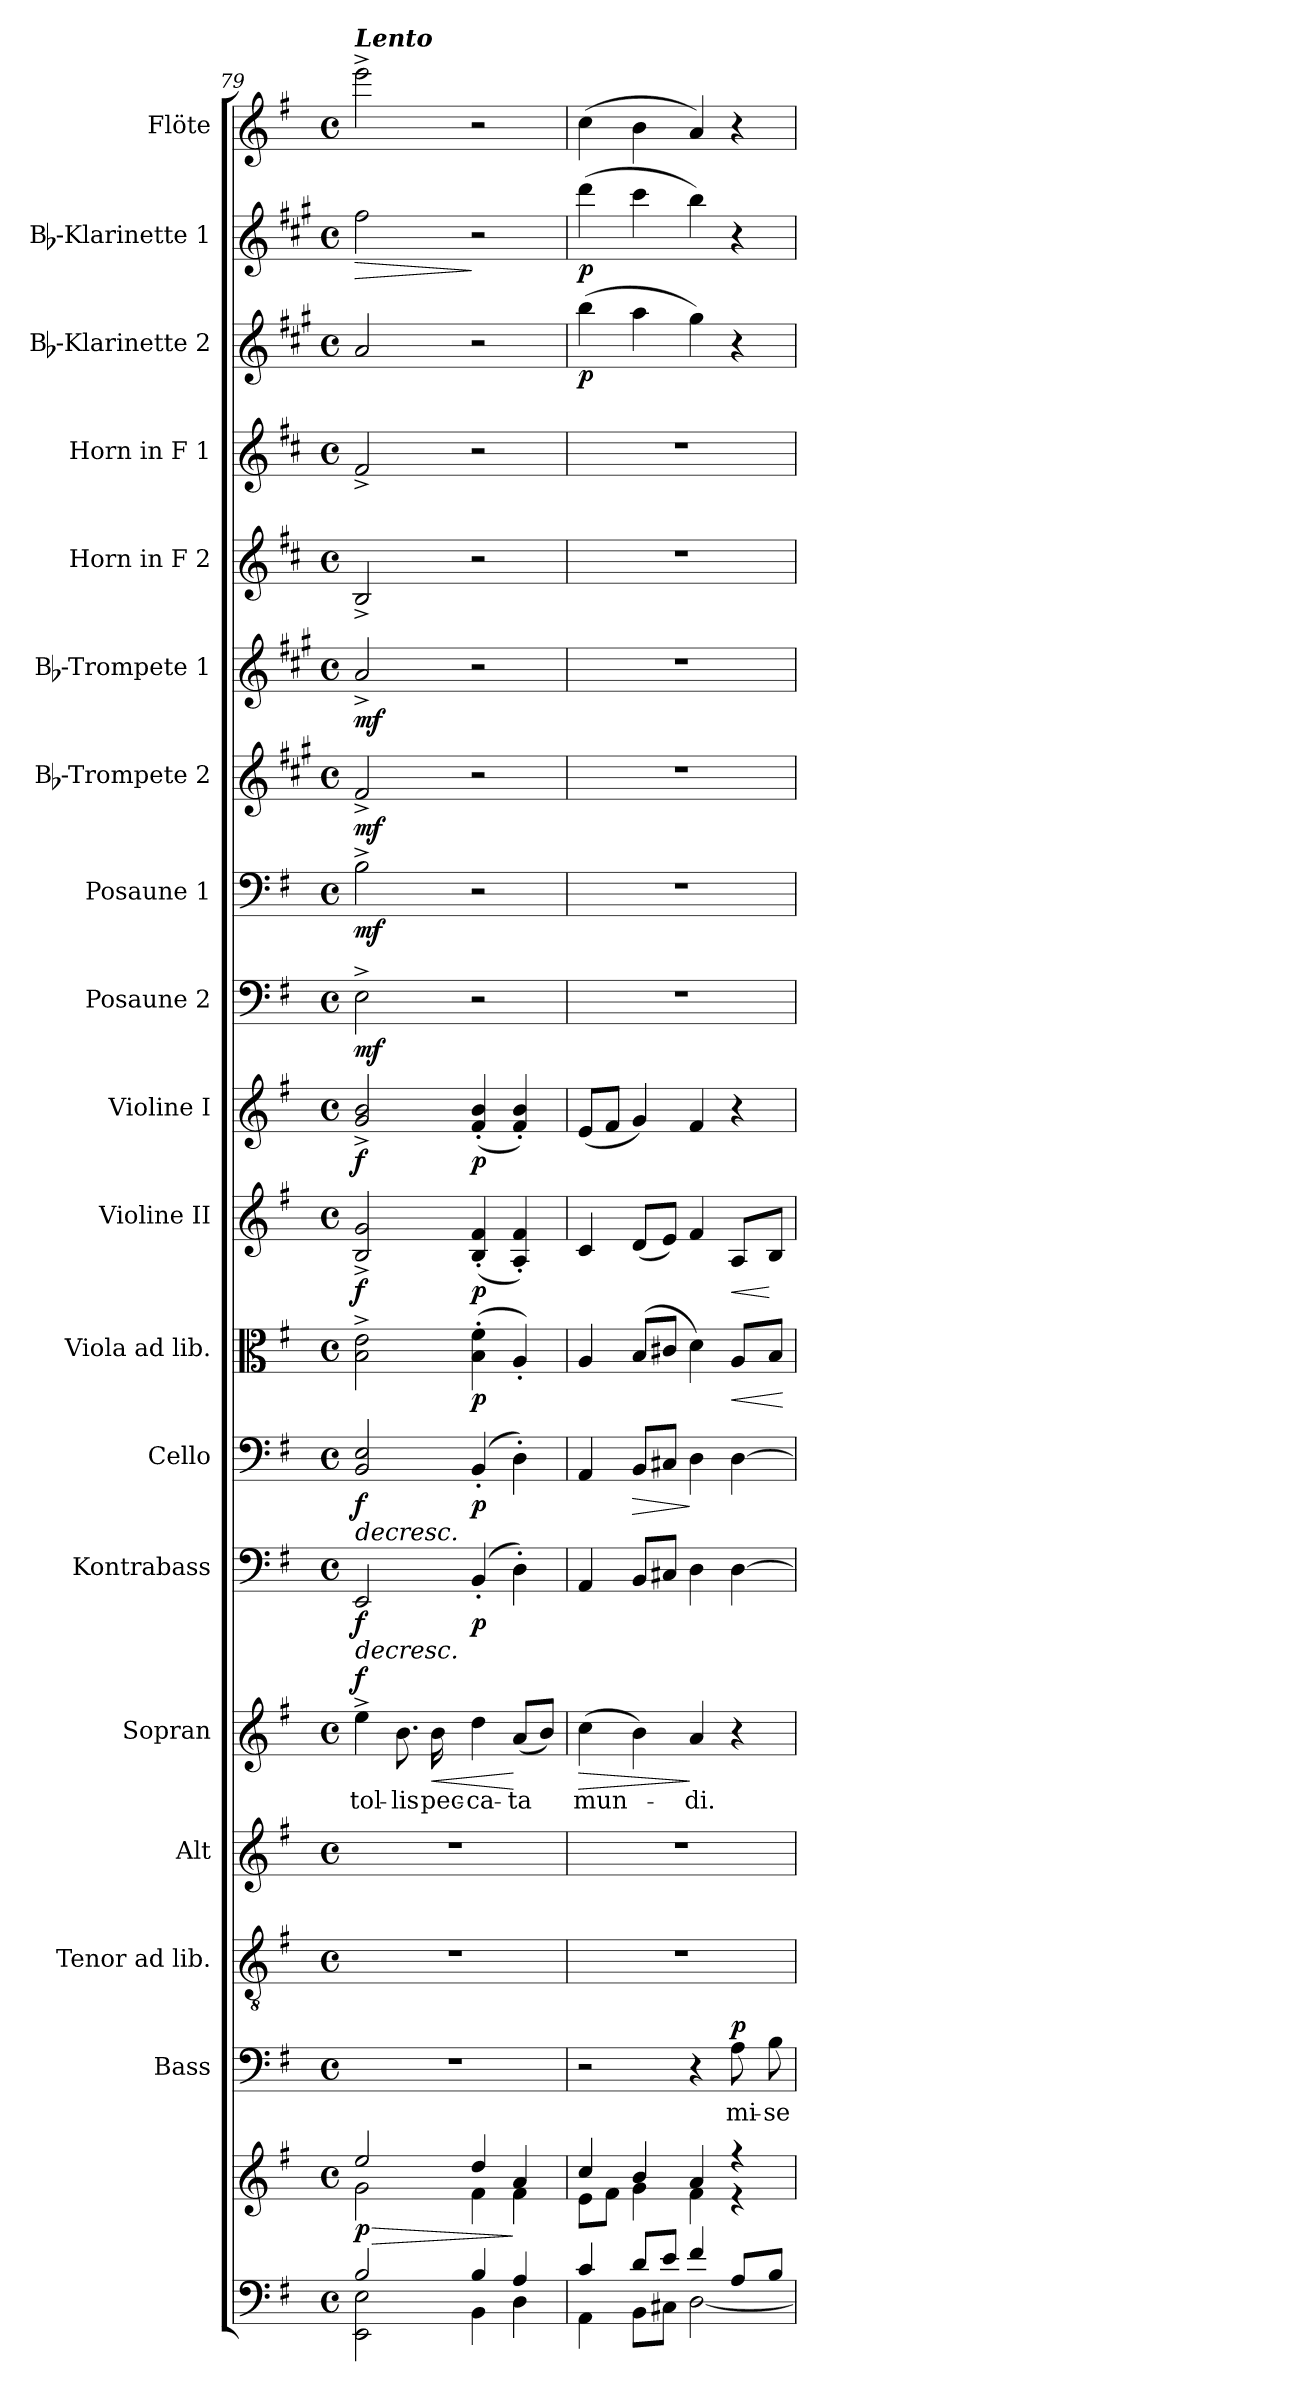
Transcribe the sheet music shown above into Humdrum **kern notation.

**kern	**kern	**dynam	**kern	**text	**dynam	**kern	**kern	**kern	**text	**dynam	**kern	**dynam	**kern	**dynam	**kern	**dynam	**kern	**dynam	**kern	**dynam	**kern	**dynam	**kern	**dynam	**kern	**dynam	**kern	**dynam	**kern	**kern	**kern	**dynam	**kern	**dynam	**kern
*part19	*part19	*part19	*part18	*part18	*part18	*part17	*part16	*part15	*part15	*part15	*part14	*part14	*part13	*part13	*part12	*part12	*part11	*part11	*part10	*part10	*part9	*part9	*part8	*part8	*part7	*part7	*part6	*part6	*part5	*part4	*part3	*part3	*part2	*part2	*part1
*staff20	*staff19	*staff19/20	*staff18	*staff18	*staff18	*staff17	*staff16	*staff15	*staff15	*staff15	*staff14	*staff14	*staff13	*staff13	*staff12	*staff12	*staff11	*staff11	*staff10	*staff10	*staff9	*staff9	*staff8	*staff8	*staff7	*staff7	*staff6	*staff6	*staff5	*staff4	*staff3	*staff3	*staff2	*staff2	*staff1
*	*	*	*I"Bass	*	*	*I"Tenor ad lib.	*I"Alt	*I"Sopran	*	*	*I"Kontrabass	*	*I"Cello	*	*I"Viola ad lib.	*	*I"Violine II	*	*I"Violine I	*	*I"Posaune 2	*	*I"Posaune 1	*	*I"Bb-Trompete 2	*	*I"Bb-Trompete 1	*	*I"Horn in F 2	*I"Horn in F 1	*I"Bb-Klarinette 2	*	*I"Bb-Klarinette 1	*	*I"Flöte
*	*	*	*I'B.	*	*	*I'T.	*I'A.	*I'S.	*	*	*I'Kb.	*	*	*	*I'Vla.	*	*I'Vl. II	*	*I'Vl. I	*	*I'Pos. 2	*	*I'Pos. 1	*	*I'Bb Trp. 2	*	*I'Bb Trp. 1	*	*	*	*I'Bb Kl. 2	*	*I'Bb Kl. 1	*	*I'Fl.
*clefF4	*clefG2	*	*clefF4	*	*	*clefGv2	*clefG2	*clefG2	*	*	*clefF4	*	*clefF4	*	*clefC3	*	*clefG2	*	*clefG2	*	*clefF4	*	*clefF4	*	*clefG2	*	*clefG2	*	*clefG2	*clefG2	*clefG2	*	*clefG2	*	*clefG2
*	*	*	*	*	*	*	*	*	*	*	*ITrd7c12	*	*	*	*	*	*	*	*	*	*	*	*	*	*ITrd1c2	*	*ITrd1c2	*	*ITrd4c7	*ITrd4c7	*ITrd1c2	*	*ITrd1c2	*	*
*k[f#]	*k[f#]	*	*k[f#]	*	*	*k[f#]	*k[f#]	*k[f#]	*	*	*k[f#]	*	*k[f#]	*	*k[f#]	*	*k[f#]	*	*k[f#]	*	*k[f#]	*	*k[f#]	*	*k[f#]	*	*k[f#]	*	*k[f#]	*k[f#]	*k[f#]	*	*k[f#]	*	*k[f#]
*G:	*G:	*	*G:	*	*	*G:	*G:	*G:	*	*	*G:	*	*G:	*	*G:	*	*G:	*	*G:	*	*G:	*	*G:	*	*G:	*	*G:	*	*G:	*G:	*G:	*	*G:	*	*G:
*M4/4	*M4/4	*	*M4/4	*	*	*M4/4	*M4/4	*M4/4	*	*	*M4/4	*	*M4/4	*	*M4/4	*	*M4/4	*	*M4/4	*	*M4/4	*	*M4/4	*	*M4/4	*	*M4/4	*	*M4/4	*M4/4	*M4/4	*	*M4/4	*	*M4/4
*met(c)	*met(c)	*	*met(c)	*	*	*met(c)	*met(c)	*met(c)	*	*	*met(c)	*	*met(c)	*	*met(c)	*	*met(c)	*	*met(c)	*	*met(c)	*	*met(c)	*	*met(c)	*	*met(c)	*	*met(c)	*met(c)	*met(c)	*	*met(c)	*	*met(c)
=79	=79	=79	=79	=79	=79	=79	=79	=79	=79	=79	=79	=79	=79	=79	=79	=79	=79	=79	=79	=79	=79	=79	=79	=79	=79	=79	=79	=79	=79	=79	=79	=79	=79	=79	=79
*^	*	*	*	*	*	*	*	*	*	*	*	*	*	*	*	*	*	*	*	*	*	*	*	*	*	*	*	*	*	*	*	*	*	*	*
!	!	!	!	!	!	!	!	!	!	!	!	!	!	!	!	!	!	!	!	!	!	!	!	!	!	!	!	!	!	!	!	!	!	!	!	!LO:TX:a:Bi:t=Lento
!	!	!	!LO:HP:b	!	!	!	!	!	!	!LO:LY:b	!	!	!LO:HP:b	!	!LO:HP:b	!	!	!	!	!	!	!	!	!	!	!	!	!	!	!	!	!	!	!	!LO:HP:b	!
*	*	*^	*	*	*	*	*	*	*	*	*	*	*	*	*	*	*	*	*	*	*	*	*	*	*	*	*	*	*	*	*	*	*	*	*	*
!	!	!	!	!LO:DY:n=1:b	!	!	!	!	!	!	!	!LO:DY:a	!	!LO:DY:n=1:b	!	!LO:DY:n=1:b	!	!	!	!LO:DY:b	!	!LO:DY:b	!	!LO:DY:b	!	!LO:DY:b	!	!LO:DY:b	!	!LO:DY:b	!	!	!	!	!	!	!
2B/	2EE\ 2E\	2ee/	2g\	> p	1r	.	.	1r	1r	4ee^>\	tol-	f	2EEE/	> f	2BB/ 2E/	> f	2B\^> 2e\^>	.	2B/^< 2g/^<	f	2g/^< 2b/^<	f	2E^>\	mf	2B^>\	mf	2e^</	mf	2g^</	mf	2E^</	2B^</	2g/	.	2ee\	>	2eee^>\
!	!	!	!	!	!	!	!	!	!	!	!LO:LY:b	!	!	!	!	!	!	!	!	!	!	!	!	!	!	!	!	!	!	!	!	!	!	!	!	!	!
.	.	.	.	.	.	.	.	.	.	8.b\	-lis	.	.	.	.	.	.	.	.	.	.	.	.	.	.	.	.	.	.	.	.	.	.	.	.	.	.
!	!	!	!	!	!	!	!	!	!	!	!LO:LY:b	!LO:HP:b	!	!	!	!	!	!	!	!	!	!	!	!	!	!	!	!	!	!	!	!	!	!	!	!	!
.	.	.	.	.	.	.	.	.	.	16b\	pec-	<	.	.	.	.	.	.	.	.	.	.	.	.	.	.	.	.	.	.	.	.	.	.	.	.	.
!	!	!	!	!	!	!	!	!	!	!	!LO:LY:b	!	!	!LO:DY:n=2:b	!	!LO:DY:n=2:b	!	!LO:DY:b	!	!LO:DY:b	!	!LO:DY:b	!	!	!	!	!	!	!	!	!	!	!	!	!	!	!
4B/	4BB\	4dd/	4f#\	.	.	.	.	.	.	4dd\	-ca-	.	(4BBB'</	p	(4BB'</	p	(>4B\'> 4f#\'>	p	(<4B/'< 4f#/'<	p	(<4f#/'< 4b/'<	p	2r	.	2r	.	2r	.	2r	.	2r	2r	2r	.	2r	]	2r
!	!	!	!	!	!	!	!	!	!	!	!LO:LY:b	!	!	!	!	!	!	!	!	!	!	!	!	!	!	!	!	!	!	!	!	!	!	!	!	!	!
4A/	4D\	4a/	4f#\	]	.	.	.	.	.	(<8a/L	-ta	[	4DD'>\)	]	4D'>\)	]	4A'</)	.	4A/'< 4f#/'<)	.	4f#/'< 4b/'<)	.	.	.	.	.	.	.	.	.	.	.	.	.	.	.	.
.	.	.	.	.	.	.	.	.	.	8b/J)	.	.	.	.	.	.	.	.	.	.	.	.	.	.	.	.	.	.	.	.	.	.	.	.	.	.	.
!!LO:PB:g=z
=80	=80	=80	=80	=80	=80	=80	=80	=80	=80	=80	=80	=80	=80	=80	=80	=80	=80	=80	=80	=80	=80	=80	=80	=80	=80	=80	=80	=80	=80	=80	=80	=80	=80	=80	=80	=80	=80
!	!	!	!	!	!	!	!	!	!	!	!LO:LY:b	!LO:HP:b	!	!	!	!	!	!	!	!	!	!	!	!	!	!	!	!	!	!	!	!	!	!LO:DY:b	!	!LO:DY:b	!
4c/	4AA\	4cc/	8e\L	.	2r	.	.	1r	1r	(>4cc\	mun-	>	4AAA/	.	4AA/	.	4A/	.	4c/	.	(<8e/L	.	1r	.	1r	.	1r	.	1r	.	1r	1r	(>4aa\	p	(>4ccc\	p	(>4cc\
.	.	.	8f#\J	.	.	.	.	.	.	.	.	.	.	.	.	.	.	.	.	.	8f#/J	.	.	.	.	.	.	.	.	.	.	.	.	.	.	.	.
!	!	!	!	!	!	!	!	!	!	!	!	!	!	!	!	!LO:HP:b	!	!	!	!	!	!	!	!	!	!	!	!	!	!	!	!	!	!	!	!	!
8d/L	8BB\L	4b/	4g\	.	.	.	.	.	.	4b\)	.	.	8BBB/L	.	8BB/L	>	(>8B/L	.	(<8d/L	.	4g/)	.	.	.	.	.	.	.	.	.	.	.	4gg\	.	4bb\	.	4b\
8e/J	8C#X\J	.	.	.	.	.	.	.	.	.	.	.	8CC#X/J	.	8C#X/J	.	8c#X/J	.	8e/J)	.	.	.	.	.	.	.	.	.	.	.	.	.	.	.	.	.	.
!	!	!	!	!	!	!	!	!	!	!	!LO:LY:b	!	!	!	!	!	!	!	!	!	!	!	!	!	!	!	!	!	!	!	!	!	!	!	!	!	!
4f#/	[<2D\	4a/	4f#\	.	4r	.	.	.	.	4a/	-di.	]	4DD\	.	4D\	]	4d\)	.	4f#/	.	4f#/	.	.	.	.	.	.	.	.	.	.	.	4ff#\)	.	4aa\)	.	4a/)
!	!	!	!	!	!	!LO:LY:b	!LO:DY:a	!	!	!	!	!	!	!	!	!	!	!LO:HP:b	!	!LO:HP:b	!	!	!	!	!	!	!	!	!	!	!	!	!	!	!	!	!
8A/L	.	4r	4r	.	8A\	mi-	p	.	.	4r	.	.	[4DD\	.	[4D\	.	8A/L	<	8A/L	<	4r	.	.	.	.	.	.	.	.	.	.	.	4r	.	4r	.	4r
!	!	!	!	!	!	!LO:LY:b	!	!	!	!	!	!	!	!	!	!	!	!	!	!	!	!	!	!	!	!	!	!	!	!	!	!	!	!	!	!	!
8B/J	.	.	.	.	8B\	-se-	.	.	.	.	.	.	.	.	.	.	8B/J	.	8B/J	[	.	.	.	.	.	.	.	.	.	.	.	.	.	.	.	.	.
*v	*v	*	*	*	*	*	*	*	*	*	*	*	*	*	*	*	*	*	*	*	*	*	*	*	*	*	*	*	*	*	*	*	*	*	*	*	*
*	*v	*v	*	*	*	*	*	*	*	*	*	*	*	*	*	*	*	*	*	*	*	*	*	*	*	*	*	*	*	*	*	*	*	*	*	*
.	.	.	.	.	.	.	.	.	.	.	.	.	.	.	.	[	.	.	.	.	.	.	.	.	.	.	.	.	.	.	.	.	.	.	.
=	=	=	=	=	=	=	=	=	=	=	=	=	=	=	=	=	=	=	=	=	=	=	=	=	=	=	=	=	=	=	=	=	=	=	=
*-	*-	*-	*-	*-	*-	*-	*-	*-	*-	*-	*-	*-	*-	*-	*-	*-	*-	*-	*-	*-	*-	*-	*-	*-	*-	*-	*-	*-	*-	*-	*-	*-	*-	*-	*-
